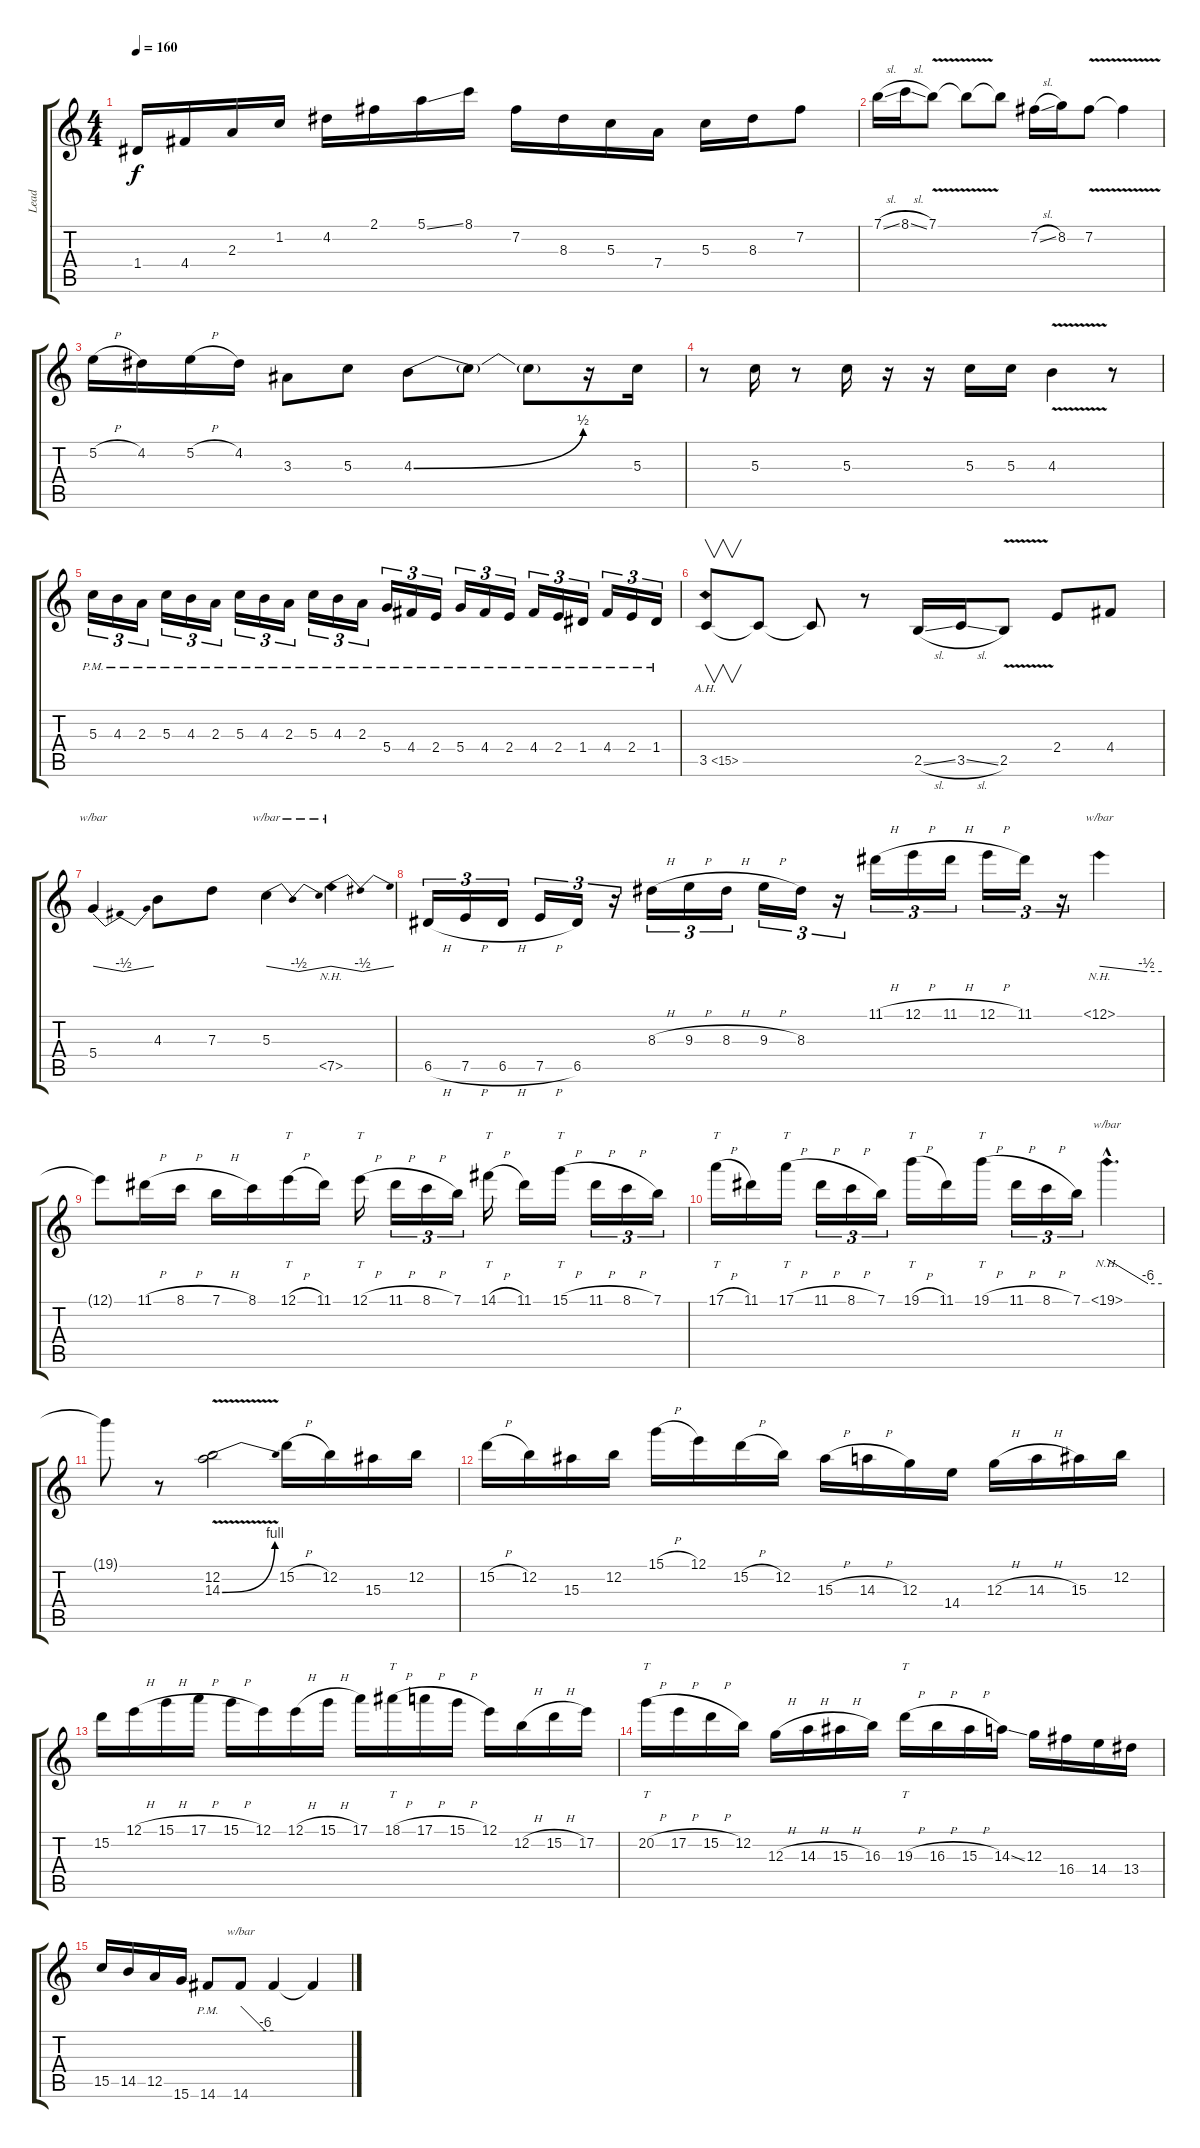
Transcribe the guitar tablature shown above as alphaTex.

\track ("Lead" "Lead") {instrument distortionguitar}
\staff {score tabs}
\tuning (E4 B3 G3 D3 A2 E2) {hide}
\ts (4 4)
\tempo 160
\clef g2
\ks c
1.4.16{dy f} 4.4.16 2.3.16 1.2.16 4.2.16 2.1.16 5.1{ss}.16 8.1.16 7.2.16 8.3.16 5.3.16 7.4.16 5.3.16 8.3.16 7.2.8 |
7.1{sl}.16 8.1{sl}.16 7.1{v}.8 7.1{t}.8 7.1{t}.8 7.2{sl}.16 8.2.16 7.2{v}.8{instrument guitarharmonics} 7.2{t}.4 |
5.2{h}.16{instrument distortionguitar} 4.2.16 5.2{h}.16{instrument distortionguitar} 4.2.16 3.3.8 5.3.8 4.3{be (bend 0 0 60 2)}.8{instrument guitarharmonics} 4.3{t}.8 4.3{t}.8 r.16 5.3.16{instrument guitarharmonics} |
r.8 5.3.16{instrument guitarharmonics} r.8 5.3.16{instrument guitarharmonics} r.16 r.16 5.3.16{instrument distortionguitar} 5.3.16 4.3{v}.4 r.8 |
5.3{pm}.16{tu (3 2)} 4.3{pm}.16{tu (3 2)} 2.3{pm}.16{tu (3 2)} 5.3{pm}.16{tu (3 2)} 4.3{pm}.16{tu (3 2)} 2.3{pm}.16{tu (3 2)} 5.3{pm}.16{tu (3 2)} 4.3{pm}.16{tu (3 2)} 2.3{pm}.16{tu (3 2)} 5.3{pm}.16{tu (3 2)} 4.3{pm}.16{tu (3 2)} 2.3{pm}.16{tu (3 2)} 5.4{pm}.16{tu (3 2)} 4.4{pm}.16{tu (3 2)} 2.4{pm}.16{tu (3 2)} 5.4{pm}.16{tu (3 2)} 4.4{pm}.16{tu (3 2)} 2.4{pm}.16{tu (3 2)} 4.4{pm}.16{tu (3 2)} 2.4{pm}.16{tu (3 2)} 1.4{pm}.16{tu (3 2)} 4.4{pm}.16{tu (3 2)} 2.4{pm}.16{tu (3 2)} 1.4{pm}.16{tu (3 2)} |
3.5{ah 12}.8{v instrument guitarharmonics} 3.5{t}.8 3.5{t}.8 r.8 2.5{sl}.16{instrument distortionguitar} 3.5{sl}.16 2.5{v}.8 2.4.8 4.4.8 |
5.4.4{tbe (dip default 0 0 30 -2 60 0)} 4.3.8 7.3.8 5.3.4{tbe (dip default 0 0 30 -2 60 0)} 7.5{nh}.4{tbe (dip default 0 0 30 -2 60 0)} |
6.5{h}.16{tu (3 2)} 7.5{h}.16{tu (3 2)} 6.5{h}.16{tu (3 2)} 7.5{h}.16{tu (3 2)} 6.5.16{tu (3 2)} r.16{tu (3 2)} 8.3{h}.16{tu (3 2)} 9.3{h}.16{tu (3 2)} 8.3{h}.16{tu (3 2)} 9.3{h}.16{tu (3 2)} 8.3.16{tu (3 2)} r.16{tu (3 2)} 11.1{h}.16{tu (3 2)} 12.1{h}.16{tu (3 2)} 11.1{h}.16{tu (3 2)} 12.1{h}.16{tu (3 2)} 11.1.16{tu (3 2)} r.16{tu (3 2)} 12.1{nh}.4{tbe (custom default 0 0 45 -2 60 -2)} |
12.1{t}.8 11.1{h}.16 8.1{h}.16 7.1{h}.16 8.1.16 12.1{h}.16{tt} 11.1.16 12.1{h}.16{tt} 11.1{h}.16{tu (3 2)} 8.1{h}.16{tu (3 2)} 7.1.16{tu (3 2)} 14.1{h}.16{tt} 11.1.16 15.1{h}.16{tt} 11.1{h}.16{tu (3 2)} 8.1{h}.16{tu (3 2)} 7.1.16{tu (3 2)} |
17.1{h}.16{tt} 11.1.16 17.1{h}.16{tt} 11.1{h}.16{tu (3 2)} 8.1{h}.16{tu (3 2)} 7.1.16{tu (3 2)} 19.1{h}.16{tt} 11.1.16 19.1{h}.16{tt} 11.1{h}.16{tu (3 2)} 8.1{h}.16{tu (3 2)} 7.1.16{tu (3 2)} 19.1{nh hac}.4{d tbe (custom default 0 0 45 -24 60 -24)} |
19.1{t}.8 r.8 (12.2 14.3{be (bend 0 0 60 4) v}).2 15.2{h}.16 12.2.16 15.3.16 12.2.16 |
15.2{h}.16 12.2.16 15.3.16 12.2.16 15.1{h}.16 12.1.16 15.2{h}.16 12.2.16 15.3{h}.16 14.3{h}.16 12.3.16 14.4.16 12.3{h}.16 14.3{h}.16 15.3.16 12.2.16 |
15.2.16 12.1{h}.16 15.1{h}.16 17.1{h}.16 15.1{h}.16 12.1.16 12.1{h}.16 15.1{h}.16 17.1.16 18.1{h}.16{tt} 17.1{h}.16 15.1{h}.16 12.1.16 12.2{h}.16 15.2{h}.16 17.2.16 |
20.2{h}.16{tt} 17.2{h}.16 15.2{h}.16 12.2.16 12.3{h}.16 14.3{h}.16 15.3{h}.16 16.3.16 19.3{h}.16{tt} 16.3{h}.16 15.3{h}.16 14.3{ss}.16 12.3.16 16.4.16 14.4.16 13.4.16 |
15.5.16 14.5.16 12.5.16 15.6.16 14.6{pm}.8 14.6.8{tbe (custom default 0 0 45 -24 60 -24)} 14.6{t}.4 14.6{t}.4
